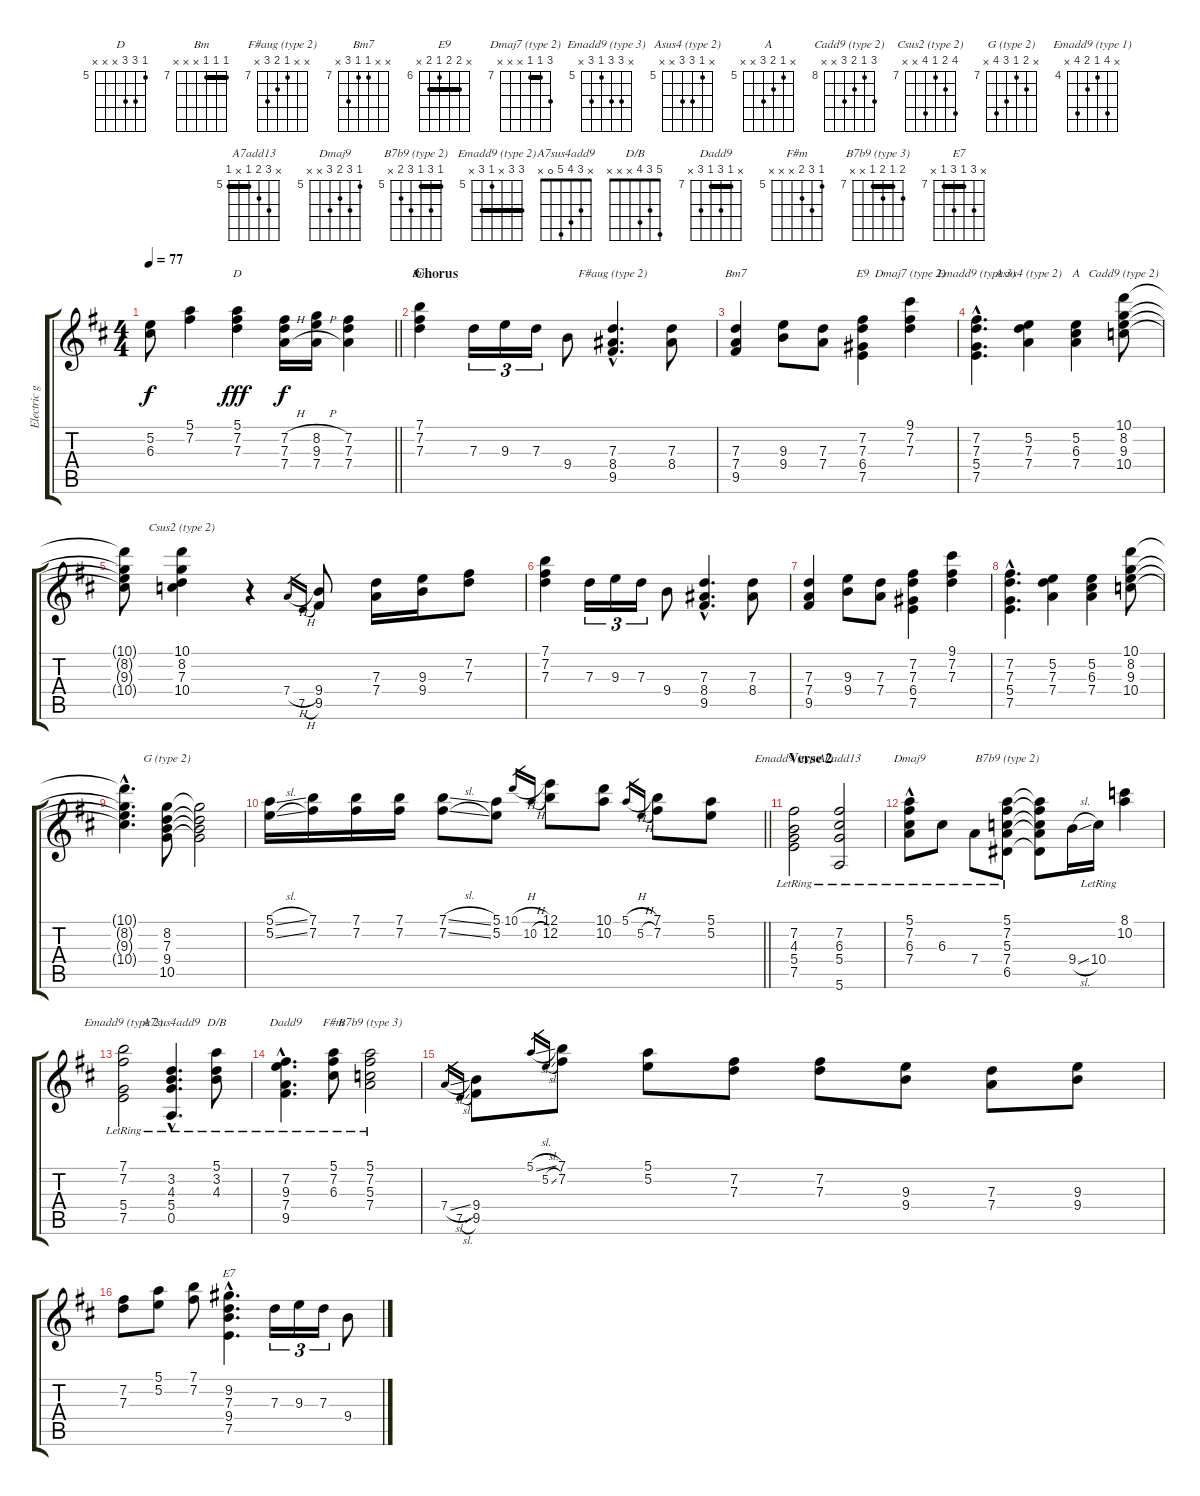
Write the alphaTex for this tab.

\track ("Electric guitar" "Electric g") {instrument electricguitarjazz}
\staff {score tabs}
\tuning (E4 B3 G3 D3 A2 E2) {hide}
\chord ("D" 5 7 7 x x x) {firstfret 5}
\chord ("Bm" 7 7 7 x x x) {firstfret 7 barre 7}
\chord ("F#aug (type 2)" x x 7 8 9 x) {firstfret 7}
\chord ("Bm7" x x 7 7 9 x) {firstfret 7}
\chord ("E9" x 7 7 6 7 x) {firstfret 6 barre 7}
\chord ("Dmaj7 (type 2)" 9 7 7 x x x) {firstfret 7 barre 7}
\chord ("Emadd9 (type 3)" x 7 7 5 7 x) {firstfret 5}
\chord ("Asus4 (type 2)" x 5 7 7 x x) {firstfret 5}
\chord ("A" x 5 6 7 x x) {firstfret 5}
\chord ("Cadd9 (type 2)" 10 8 9 10 x x) {firstfret 8}
\chord ("Csus2 (type 2)" 10 8 7 10 x x) {firstfret 7}
\chord ("G (type 2)" x 8 7 9 10 x) {firstfret 7}
\chord ("Emadd9 (type 1)" x 7 4 5 7 x) {firstfret 4}
\chord ("A7add13" x 7 6 5 x 5) {firstfret 5 barre 5}
\chord ("Dmaj9" 5 7 6 7 x x) {firstfret 5}
\chord ("B7b9 (type 2)" 5 7 5 7 6 x) {firstfret 5 barre 5}
\chord ("Emadd9 (type 2)" 7 7 x 5 7 x) {firstfret 5 barre 7}
\chord ("A7sus4add9" x 3 4 5 0 x)
\chord ("D/B" 5 3 4 x x x)
\chord ("Dadd9" x 7 9 7 9 x) {firstfret 7 barre 7}
\chord ("F#m" 5 7 6 x x x) {firstfret 5}
\chord ("B7b9 (type 3)" 8 7 8 7 x x) {firstfret 7 barre 7}
\chord ("E7" x 9 7 9 7 x) {firstfret 7 barre 7}
\ts (4 4)
\tempo 77
\clef g2
\barLineRight lightlight
\ks d
(5.2 6.3).8{dy f} (5.1 7.2).4 (5.1 7.2 7.3).4{ch "D" dy fff} (7.2{h} 7.3{h} 7.4{h}).16{dy f} (8.2{h} 9.3{h} 7.4{h}).16 (7.2 7.3 7.4).4 |
\section ("" "Chorus")
(7.1 7.2 7.3).4{ch "Bm"} 7.3.16{tu (3 2)} 9.3.16{tu (3 2)} 7.3.16{tu (3 2)} 9.4.8 (7.3{hac} 8.4{hac} 9.5{hac}).4{d ch "F#aug (type 2)"} (7.3 8.4).8 |
(7.3 7.4 9.5).4{ch "Bm7"} (9.3 9.4).8 (7.3 7.4).8 (7.2 7.3 6.4 7.5).4{ch "E9"} (9.1 7.2 7.3).4{ch "Dmaj7 (type 2)"} |
(7.2{hac} 7.3{hac} 5.4{hac} 7.5{hac}).4{d ch "Emadd9 (type 3)"} (5.2 7.3 7.4).4{ch "Asus4 (type 2)"} (5.2 6.3 7.4).4{ch "A"} (10.1 8.2 9.3 10.4).8{ch "Cadd9 (type 2)"} |
(10.1{t} 8.2{t} 9.3{t} 10.4{t}).8 (10.1 8.2 7.3 10.4).4{ch "Csus2 (type 2)"} r.4 7.4{h}.16{gr} 7.5{h}.16{gr} (9.4 9.5).8 (7.3 7.4).16 (9.3 9.4).16 (7.2 7.3).8 |
(7.1 7.2 7.3).4 7.3.16{tu (3 2)} 9.3.16{tu (3 2)} 7.3.16{tu (3 2)} 9.4.8 (7.3{hac} 8.4{hac} 9.5{hac}).4{d} (7.3 8.4).8 |
(7.3 7.4 9.5).4 (9.3 9.4).8 (7.3 7.4).8 (7.2 7.3 6.4 7.5).4 (9.1 7.2 7.3).4 |
(7.2{hac} 7.3{hac} 5.4{hac} 7.5{hac}).4{d} (5.2 7.3 7.4).4 (5.2 6.3 7.4).4 (10.1 8.2 9.3 10.4).8 |
(10.1{hac t} 8.2{hac t} 9.3{hac t} 10.4{hac t}).4{d} (8.2 7.3 9.4 10.5).8{ch "G (type 2)"} (8.2{t} 7.3{t} 9.4{t} 10.5{t}).2 |
\barLineRight lightlight
(5.1{sl} 5.2{sl}).16 (7.1 7.2).16 (7.1 7.2).16 (7.1 7.2).16 (7.1{sl} 7.2{sl}).8 (5.1 5.2).8 10.1{h}.16{gr} 10.2{h}.16{gr} (12.1 12.2).8 (10.1 10.2).8 5.1{h}.16{gr} 5.2{h}.16{gr} (7.1 7.2).8 (5.1 5.2).8 |
\section ("" "Verse 2")
(7.2{lr} 4.3{lr} 5.4{lr} 7.5{lr}).2{ch "Emadd9 (type 1)"} (7.2{lr} 6.3{lr} 5.4{lr} 5.6{lr}).2{ch "A7add13"} |
(5.1{hac lr} 7.2{hac lr} 6.3{lr} 7.4{lr}).8{ch "Dmaj9"} 6.3{lr}.8 7.4{lr}.8 (5.1{lr} 7.2{lr} 5.3{lr} 7.4{lr} 6.5{lr}).8{ch "B7b9 (type 2)"} (5.1{t} 7.2{t} 5.3{t} 7.4{t} 6.5{t}).8 9.4{sl}.16 10.4{lr}.16 (8.1{lr} 10.2{lr}).4 |
(7.1{lr} 7.2{lr} 5.4{lr} 7.5{lr}).2{ch "Emadd9 (type 2)"} (3.2{hac lr} 4.3{hac lr} 5.4{hac lr} 0.5{hac lr}).4{d ch "A7sus4add9"} (5.1{lr} 3.2{lr} 4.3{lr}).8{ch "D/B"} |
(7.2{hac lr} 9.3{hac lr} 7.4{hac lr} 9.5{hac lr}).4{d ch "Dadd9"} (5.1{lr} 7.2{lr} 6.3{lr}).8{ch "F#m"} (5.1{lr} 7.2{lr} 5.3{lr} 7.4{lr}).2{ch "B7b9 (type 3)"} |
7.4{sl}.16{gr} 7.5{sl}.16{gr} (9.4 9.5).8 5.1{sl}.16{gr} 5.2{sl}.16{gr} (7.1 7.2).8 (5.1 5.2).8 (7.2 7.3).8 (7.2 7.3).8 (9.3 9.4).8 (7.3 7.4).8 (9.3 9.4).8 |
(7.2 7.3).8 (5.1 5.2).8 (7.1 7.2).8 (9.2{hac} 7.3{hac} 9.4{hac} 7.5{hac}).4{d ch "E7"} 7.3.16{tu (3 2)} 9.3.16{tu (3 2)} 7.3.16{tu (3 2)} 9.4.8
